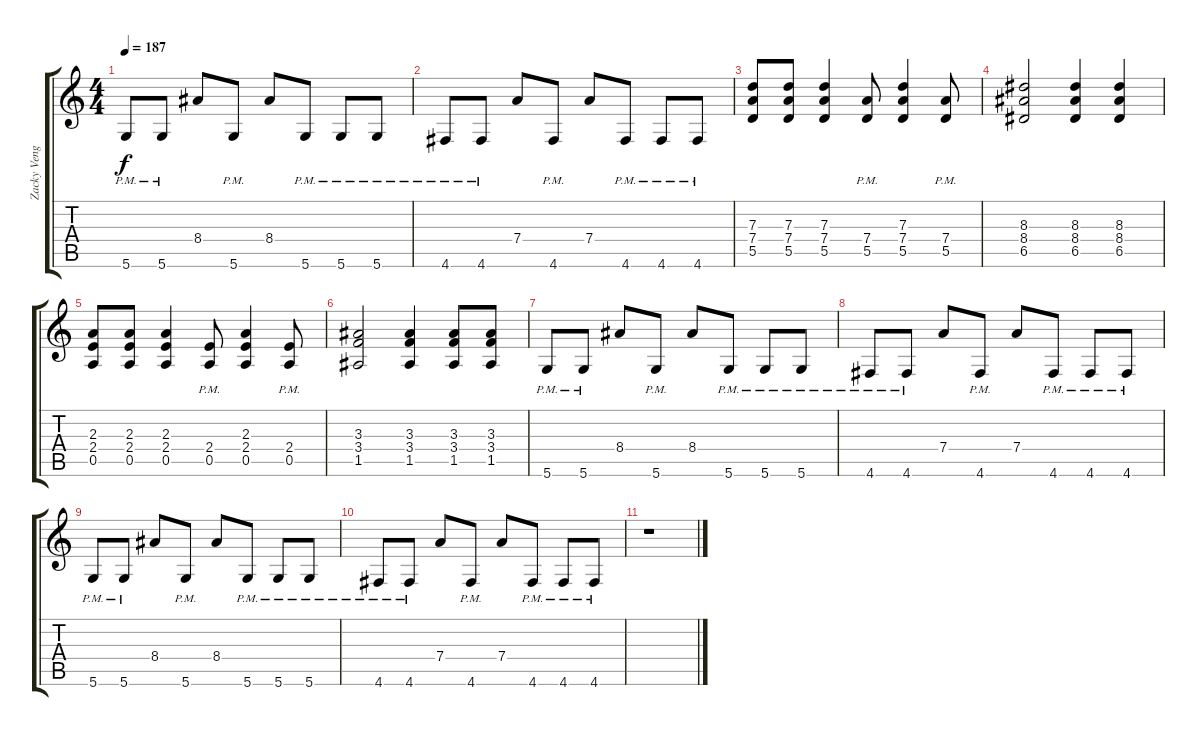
\track ("Zacky Vengeance (Dist. Rhythm)" "Zacky Veng") {instrument distortionguitar}
\staff {score tabs}
\tuning (E4 B3 G3 D3 A2 D2) {hide}
\ts (4 4)
\tempo 187
\clef g2
\ks c
5.6{pm}.8{dy f} 5.6{pm}.8 8.4.8 5.6{pm}.8 8.4.8 5.6{pm}.8 5.6{pm}.8 5.6{pm}.8 |
4.6{pm}.8 4.6{pm}.8 7.4.8 4.6{pm}.8 7.4.8 4.6{pm}.8 4.6{pm}.8 4.6{pm}.8 |
(7.3 7.4 5.5).8 (7.3 7.4 5.5).8 (7.3 7.4 5.5).4 (7.4{pm} 5.5{pm}).8 (7.3 7.4 5.5).4 (7.4{pm} 5.5{pm}).8 |
(8.3 8.4 6.5).2 (8.3 8.4 6.5).4 (8.3 8.4 6.5).4 |
(2.3 2.4 0.5).8 (2.3 2.4 0.5).8 (2.3 2.4 0.5).4 (2.4{pm} 0.5{pm}).8 (2.3 2.4 0.5).4 (2.4{pm} 0.5{pm}).8 |
(3.3 3.4 1.5).2 (3.3 3.4 1.5).4 (3.3 3.4 1.5).8 (3.3 3.4 1.5).8 |
5.6{pm}.8 5.6{pm}.8 8.4.8 5.6{pm}.8 8.4.8 5.6{pm}.8 5.6{pm}.8 5.6{pm}.8 |
4.6{pm}.8 4.6{pm}.8 7.4.8 4.6{pm}.8 7.4.8 4.6{pm}.8 4.6{pm}.8 4.6{pm}.8 |
5.6{pm}.8 5.6{pm}.8 8.4.8 5.6{pm}.8 8.4.8 5.6{pm}.8 5.6{pm}.8 5.6{pm}.8 |
4.6{pm}.8 4.6{pm}.8 7.4.8 4.6{pm}.8 7.4.8 4.6{pm}.8 4.6{pm}.8 4.6{pm}.8 |
r.1
